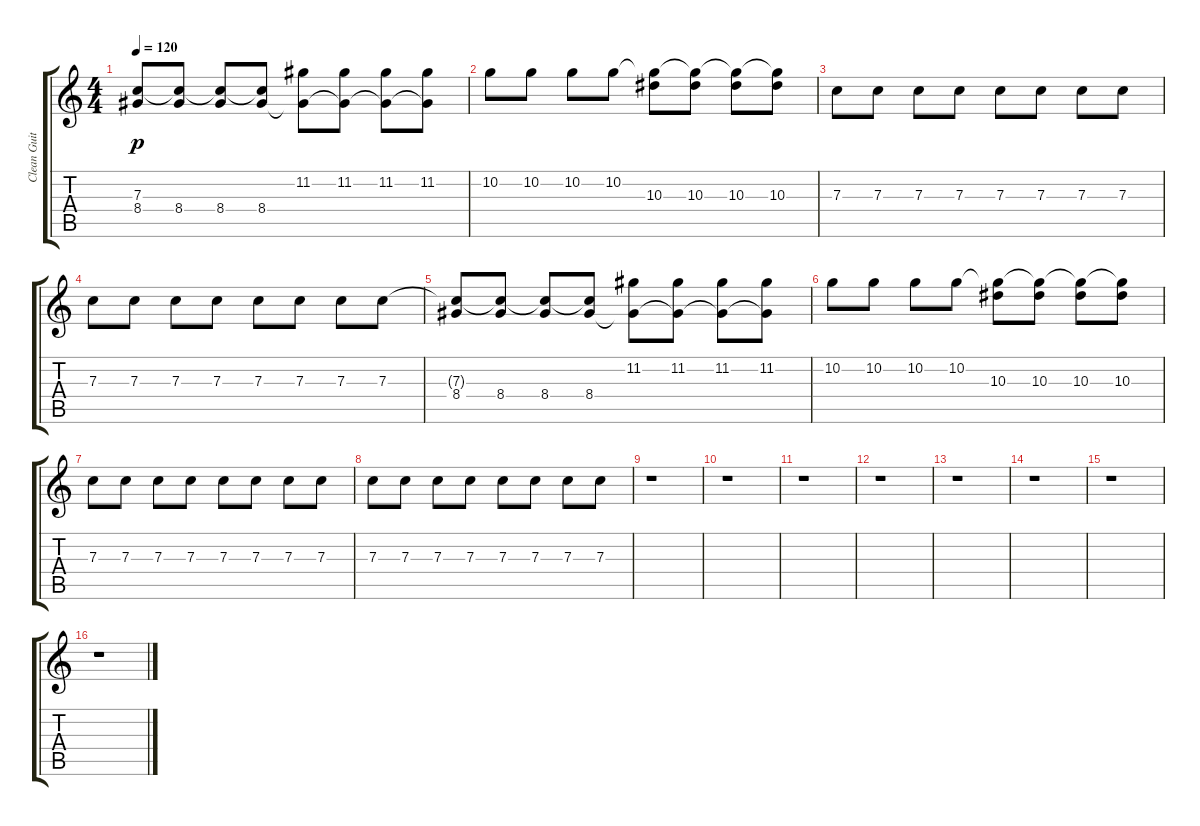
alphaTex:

\track ("Clean Guitar (Right) (Delay)" "Clean Guit") {instrument electricguitarjazz}
\staff {score tabs}
\tuning (D4 A3 F3 C3 G2 C2) {hide}
\ts (4 4)
\tempo 120
\clef g2
\ks c
(7.3{t} 8.4).8{dy p} (7.3{t} 8.4).8 (7.3{t} 8.4).8 (7.3{t} 8.4).8 (11.2 8.4{t}).8 (11.2 8.4{t}).8 (11.2 8.4{t}).8 (11.2 8.4{t}).8 |
10.2.8 10.2.8 10.2.8 10.2.8 (10.2{t} 10.3).8 (10.2{t} 10.3).8 (10.2{t} 10.3).8 (10.2{t} 10.3).8 |
7.3.8 7.3.8 7.3.8 7.3.8 7.3.8 7.3.8 7.3.8 7.3.8 |
7.3.8 7.3.8 7.3.8 7.3.8 7.3.8 7.3.8 7.3.8 7.3.8 |
(7.3{t} 8.4).8 (7.3{t} 8.4).8 (7.3{t} 8.4).8 (7.3{t} 8.4).8 (11.2 8.4{t}).8 (11.2 8.4{t}).8 (11.2 8.4{t}).8 (11.2 8.4{t}).8 |
10.2.8 10.2.8 10.2.8 10.2.8 (10.2{t} 10.3).8 (10.2{t} 10.3).8 (10.2{t} 10.3).8 (10.2{t} 10.3).8 |
7.3.8 7.3.8 7.3.8 7.3.8 7.3.8 7.3.8 7.3.8 7.3.8 |
7.3.8 7.3.8 7.3.8 7.3.8 7.3.8 7.3.8 7.3.8 7.3.8 |
r.1 |
r.1 |
r.1 |
r.1 |
r.1 |
r.1 |
r.1 |
r.1
